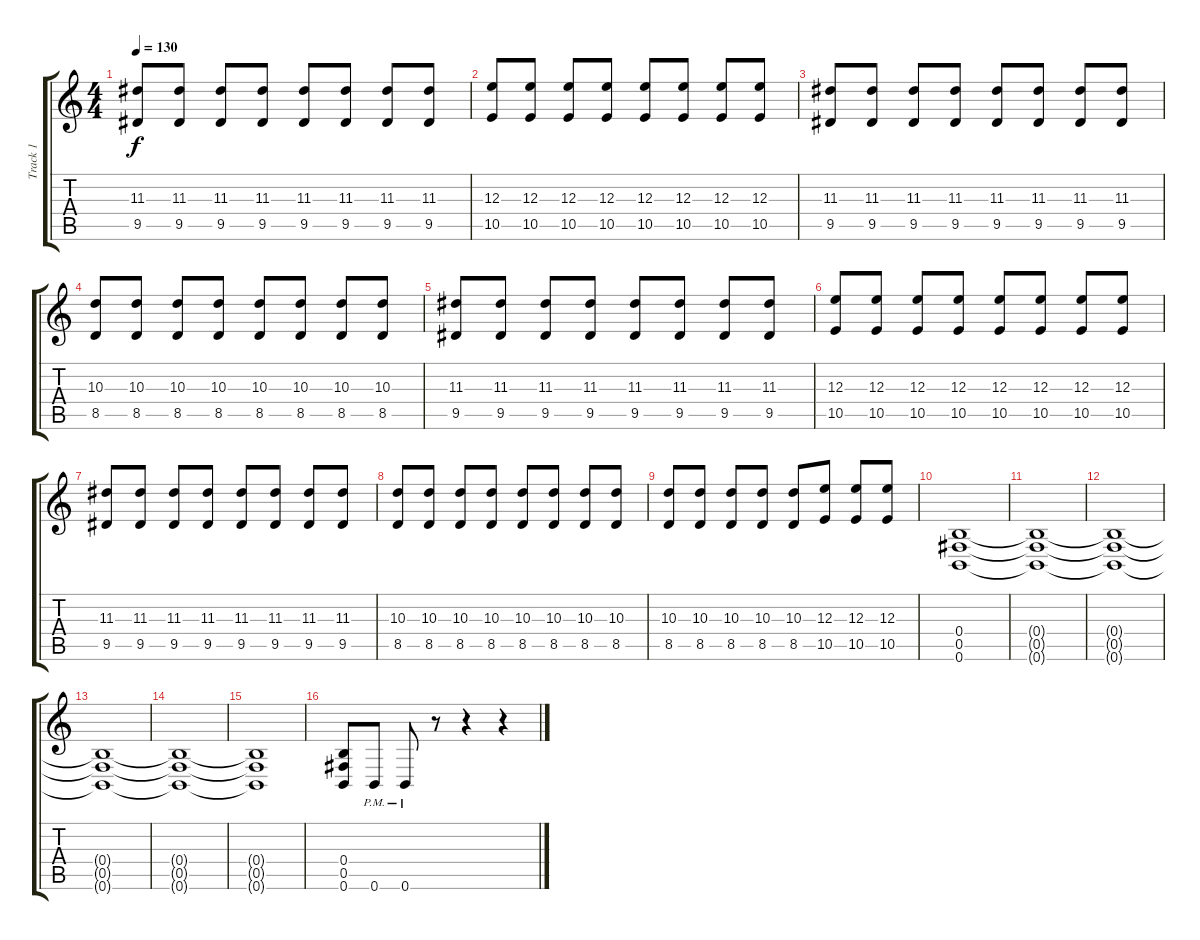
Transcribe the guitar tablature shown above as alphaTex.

\track ("Track 1" "Track 1") {instrument distortionguitar}
\staff {score tabs}
\tuning (Db4 Ab3 E3 B2 Gb2 B1) {hide}
\ts (4 4)
\tempo 130
\clef g2
\ks c
(11.3 9.5).8{dy f} (11.3 9.5).8 (11.3 9.5).8 (11.3 9.5).8 (11.3 9.5).8 (11.3 9.5).8 (11.3 9.5).8 (11.3 9.5).8 |
(12.3 10.5).8 (12.3 10.5).8 (12.3 10.5).8 (12.3 10.5).8 (12.3 10.5).8 (12.3 10.5).8 (12.3 10.5).8 (12.3 10.5).8 |
(11.3 9.5).8 (11.3 9.5).8 (11.3 9.5).8 (11.3 9.5).8 (11.3 9.5).8 (11.3 9.5).8 (11.3 9.5).8 (11.3 9.5).8 |
(10.3 8.5).8 (10.3 8.5).8 (10.3 8.5).8 (10.3 8.5).8 (10.3 8.5).8 (10.3 8.5).8 (10.3 8.5).8 (10.3 8.5).8 |
(11.3 9.5).8 (11.3 9.5).8 (11.3 9.5).8 (11.3 9.5).8 (11.3 9.5).8 (11.3 9.5).8 (11.3 9.5).8 (11.3 9.5).8 |
(12.3 10.5).8 (12.3 10.5).8 (12.3 10.5).8 (12.3 10.5).8 (12.3 10.5).8 (12.3 10.5).8 (12.3 10.5).8 (12.3 10.5).8 |
(11.3 9.5).8 (11.3 9.5).8 (11.3 9.5).8 (11.3 9.5).8 (11.3 9.5).8 (11.3 9.5).8 (11.3 9.5).8 (11.3 9.5).8 |
(10.3 8.5).8 (10.3 8.5).8 (10.3 8.5).8 (10.3 8.5).8 (10.3 8.5).8 (10.3 8.5).8 (10.3 8.5).8 (10.3 8.5).8 |
(10.3 8.5).8 (10.3 8.5).8 (10.3 8.5).8 (10.3 8.5).8 (10.3 8.5).8 (12.3 10.5).8 (12.3 10.5).8 (12.3 10.5).8 |
(0.4 0.5 0.6).1 |
(0.4{t} 0.5{t} 0.6{t}).1 |
(0.4{t} 0.5{t} 0.6{t}).1 |
(0.4{t} 0.5{t} 0.6{t}).1 |
(0.4{t} 0.5{t} 0.6{t}).1 |
(0.4{t} 0.5{t} 0.6{t}).1 |
(0.4 0.5 0.6).8 0.6{pm}.8 0.6{pm}.8 r.8 r.4 r.4
